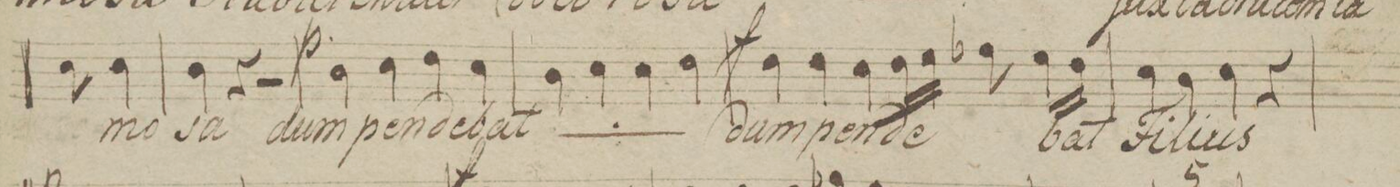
**kern	**text	**dynam
*I"Tenor.	*	*
*clefC4	*	*
*k[b-]	*	*
*met(c)	*	*
*M4/4	*	*
8B-\	-cry-	.
4B-\	-mo-	.
=20	=20	=20
4A\	-sa	.
4r	.	.
2r	.	.
=21	=21	=21
4A\	dum	p
4B-\	pen-	.
4c\	-de-	.
4B-\	-bat	.
=22	=22	=22
*	*ij	*
4A\	dum	.
4B-\	pen-	.
4B-\	-de-	.
4c\	-bat	.
*	*Xij	*
=23	=23	=23
4c\	dum	f
4c\	pen-	.
8B-\L	-de-	.
16c\L	.	.
16d\JJ	.	.
8e-X\	.	.
16d\LL	-bat	.
16c\JJ	.	.
=24	=24	=24
4B-\	Fi-	.
4A\	-li-	.
4B-\	-us	.
4r	.	.
=25	=25	=25
*-	*-	*-
